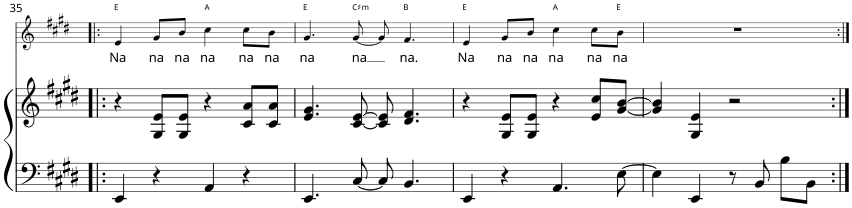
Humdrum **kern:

**kern	**kern	**kern	**text	**harte
*part2	*part2	*part1	*part1	*part1
*staff3	*staff2	*staff1	*staff1	*
*I"Piano	*	*I"Voice	*	*
*I'Pno	*	*	*	*
!!LO:PB:g=z
*clefF4	*clefG2	*clefG2	*	*
*k[f#c#g#d#]	*k[f#c#g#d#]	*k[f#c#g#d#]	*	*
*E:	*E:	*E:	*	*
*M4/4	*M4/4	*M4/4	*	*
=35!|:	=35!|:	=35!|:	=35!|:	=35!|:
!	!	!	!LO:LY:b	!
4EE/	4r	4e/	Na	E:maj
!	!	!	!LO:LY:b	!
4r	8G#/ 8e/L	8g#/L	na	.
!	!	!	!LO:LY:b	!
.	8G#/ 8e/J	8b/J	na	.
!	!	!	!LO:LY:b	!
4AA/	4r	4cc#\	na	A:maj
!	!	!	!LO:LY:b	!
4r	8c#/ 8a/L	8cc#\L	na	.
!	!	!	!LO:LY:b	!
.	8c#/ 8a/J	8b\J	na	.
=36	=36	=36	=36	=36
!	!	!	!LO:LY:b	!
4.EE/	4.e/ 4.g#/	4.g#/	na	E:maj
!	!	!	!LO:LY:b	!LO:H:kt=m
[8C#/	[8c#/ [8e/	[8g#/	na	C#:min
8C#/]	8c#/] 8e/]	8g#/]	.	.
!	!	!	!LO:LY:b	!
4.BB/	4.d#/ 4.f#/	4.f#/	na.	B:maj
=37	=37	=37	=37	=37
!	!	!	!LO:LY:b	!
4EE/	4r	4e/	Na	E:maj
!	!	!	!LO:LY:b	!
4r	8G#/ 8e/L	8g#/L	na	.
!	!	!	!LO:LY:b	!
.	8G#/ 8e/J	8b/J	na	.
!	!	!	!LO:LY:b	!
4.AA/	4r	4cc#\	na	A:maj
!	!	!	!LO:LY:b	!
.	8e/ 8cc#/L	8cc#\L	na	.
!	!	!	!LO:LY:b	!
[8E\	[8g#/ [8b/J	8b\J	na	E:maj
=38	=38	=38	=38	=38
4E\]	4g#/] 4b/]	1r	.	.
4EE/	4G#/ 4e/	.	.	.
8r	2r	.	.	.
8BB/	.	.	.	.
8B\L	.	.	.	.
8BB\J	.	.	.	.
=:|!	=:|!	=:|!	=:|!	=:|!
*-	*-	*-	*-	*-
